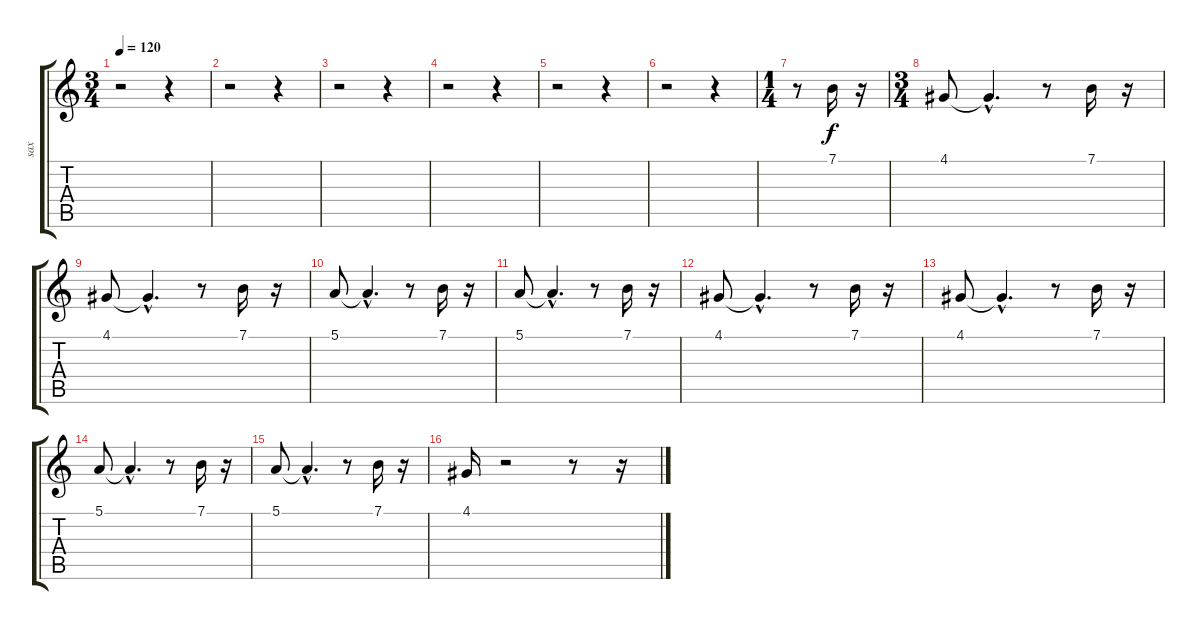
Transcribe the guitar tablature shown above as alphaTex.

\track ("sax" "sax") {instrument baritonesax}
\staff {score tabs}
\tuning (E4 B3 G3 D3 A2 E2) {hide}
\ts (3 4)
\tempo 120
\clef g2
\ks c
r.2{dy f} r.4 |
r.2 r.4 |
r.2 r.4 |
r.2 r.4 |
r.2 r.4 |
r.2 r.4 |
\ts (1 4)
r.8 7.1.16 r.16 |
\ts (3 4)
4.1.8 4.1{hac t}.4{d} r.8 7.1.16 r.16 |
4.1.8 4.1{hac t}.4{d} r.8 7.1.16 r.16 |
5.1.8 5.1{hac t}.4{d} r.8 7.1.16 r.16 |
5.1.8 5.1{hac t}.4{d} r.8 7.1.16 r.16 |
4.1.8 4.1{hac t}.4{d} r.8 7.1.16 r.16 |
4.1.8 4.1{hac t}.4{d} r.8 7.1.16 r.16 |
5.1.8 5.1{hac t}.4{d} r.8 7.1.16 r.16 |
5.1.8 5.1{hac t}.4{d} r.8 7.1.16 r.16 |
4.1.16 r.2 r.8 r.16
